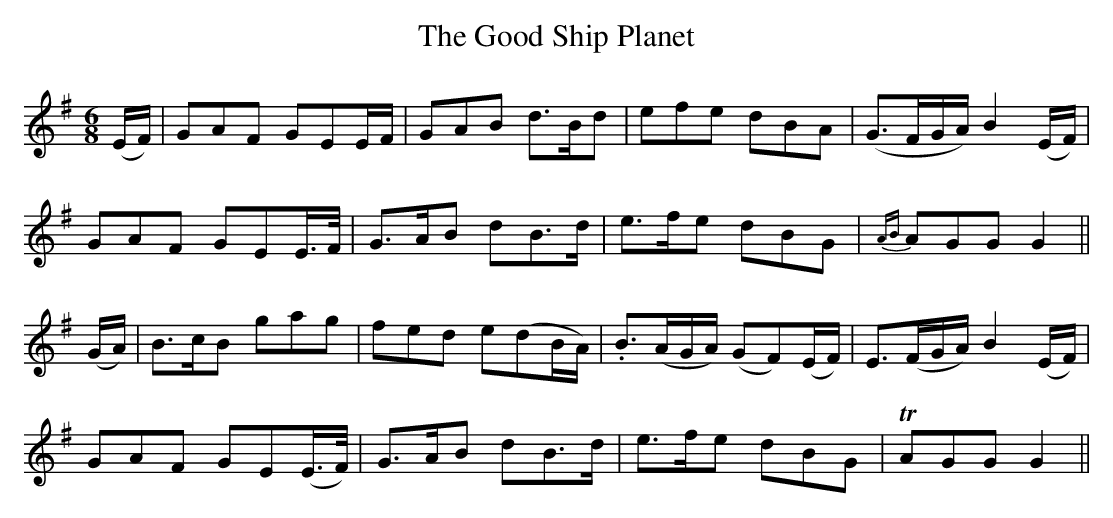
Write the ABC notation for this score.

X:1
T: The Good Ship Planet
M:6/8
L:1/8
K:G
(E/F/) | GAF GEE/F/ | GAB d>Bd | efe dBA | (G>FG/A/) B2 (E/F/) |
GAF GEE/>F/ | G>AB dB>d | e>fe dBG | {AB}AGG G2 ||
(G/A/) | B>cB gag | fed e(dB/A/) | .B>(AG/A/) (GF)(E/F/) | E>(FG/A/) B2 (E/F/) |
GAF GE(E/>F/) | G>AB dB>d | e>fe dBG | TAGG G2 ||
